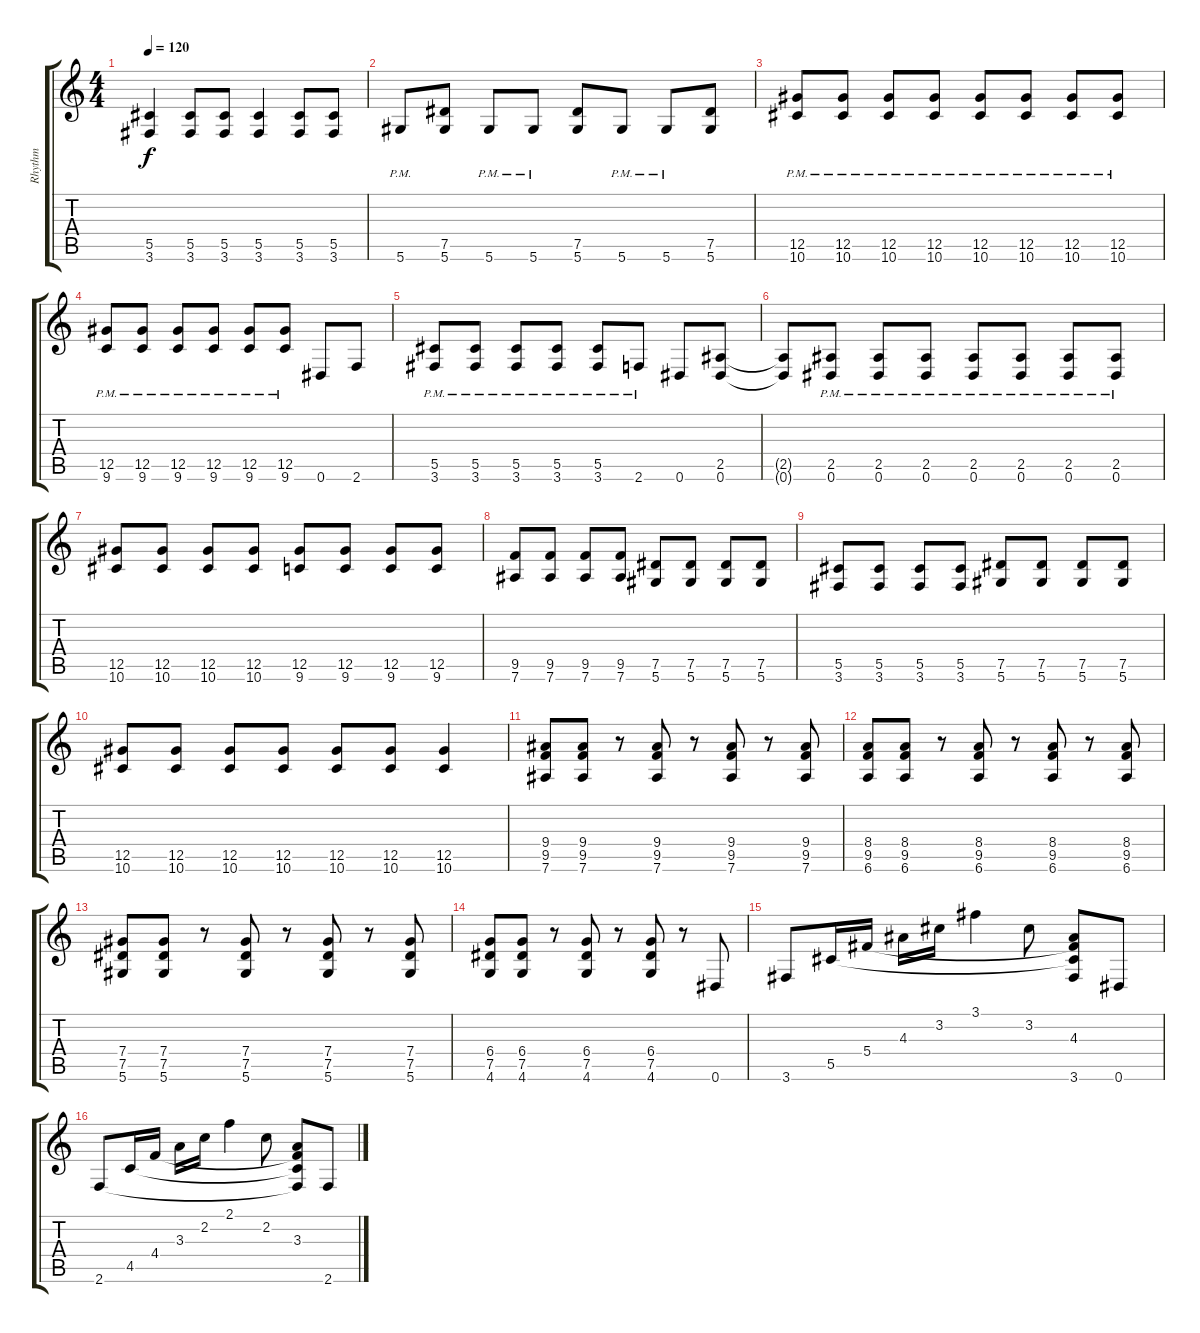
\track ("Rhythm" "Rhythm") {instrument overdrivenguitar}
\staff {score tabs}
\tuning (Eb4 Bb3 Gb3 Db3 Ab2 Eb2) {hide}
\ts (4 4)
\tempo 120
\clef g2
\ks c
(5.5 3.6).4{dy f} (5.5 3.6).8 (5.5 3.6).8 (5.5 3.6).4 (5.5 3.6).8 (5.5 3.6).8 |
5.6{pm}.8 (7.5 5.6).8 5.6{pm}.8 5.6{pm}.8 (7.5 5.6).8 5.6{pm}.8 5.6{pm}.8 (7.5 5.6).8 |
(12.5 10.6{pm}).8 (12.5 10.6{pm}).8 (12.5 10.6{pm}).8 (12.5{pm} 10.6).8 (12.5{pm} 10.6).8 (12.5 10.6{pm}).8 (12.5 10.6{pm}).8 (12.5 10.6{pm}).8 |
(12.5{pm} 9.6).8 (12.5{pm} 9.6).8 (12.5{pm} 9.6).8 (12.5{pm} 9.6).8 (12.5{pm} 9.6).8 (12.5{pm} 9.6).8 0.6.8 2.6.8 |
(5.5{pm} 3.6).8 (5.5{pm} 3.6).8 (5.5 3.6{pm}).8 (5.5 3.6{pm}).8 (5.5 3.6{pm}).8 2.6{pm}.8 0.6.8 (2.5 0.6).8 |
(2.5{t} 0.6{t}).8 (2.5{pm} 0.6).8 (2.5{pm} 0.6).8 (2.5{pm} 0.6).8 (2.5{pm} 0.6).8 (2.5{pm} 0.6).8 (2.5{pm} 0.6).8 (2.5{pm} 0.6).8 |
(12.5 10.6).8 (12.5 10.6).8 (12.5 10.6).8 (12.5 10.6).8 (12.5 9.6).8 (12.5 9.6).8 (12.5 9.6).8 (12.5 9.6).8 |
(9.5 7.6).8 (9.5 7.6).8 (9.5 7.6).8 (9.5 7.6).8 (7.5 5.6).8 (7.5 5.6).8 (7.5 5.6).8 (7.5 5.6).8 |
(5.5 3.6).8 (5.5 3.6).8 (5.5 3.6).8 (5.5 3.6).8 (7.5 5.6).8 (7.5 5.6).8 (7.5 5.6).8 (7.5 5.6).8 |
(12.5 10.6).8 (12.5 10.6).8 (12.5 10.6).8 (12.5 10.6).8 (12.5 10.6).8 (12.5 10.6).8 (12.5 10.6).4 |
(9.4 9.5 7.6).8 (9.4 9.5 7.6).8 r.8 (9.4 9.5 7.6).8 r.8 (9.4 9.5 7.6).8 r.8 (9.4 9.5 7.6).8 |
(8.4 9.5 6.6).8 (8.4 9.5 6.6).8 r.8 (8.4 9.5 6.6).8 r.8 (8.4 9.5 6.6).8 r.8 (8.4 9.5 6.6).8 |
(7.4 7.5 5.6).8 (7.4 7.5 5.6).8 r.8 (7.4 7.5 5.6).8 r.8 (7.4 7.5 5.6).8 r.8 (7.4 7.5 5.6).8 |
(6.4 7.5 4.6).8 (6.4 7.5 4.6).8 r.8 (6.4 7.5 4.6).8 r.8 (6.4 7.5 4.6).8 r.8 0.6.8 |
3.6.8 5.5.16 5.4.16 4.3.16 3.2.16 3.1.4 3.2.8 (4.3 5.4{t} 5.5{t} 3.6).8 0.6.8 |
2.6.8 4.5.16 4.4.16 3.3.16 2.2.16 2.1.4 2.2.8 (3.3 4.4{t} 4.5{t} 2.6{t}).8 2.6.8
